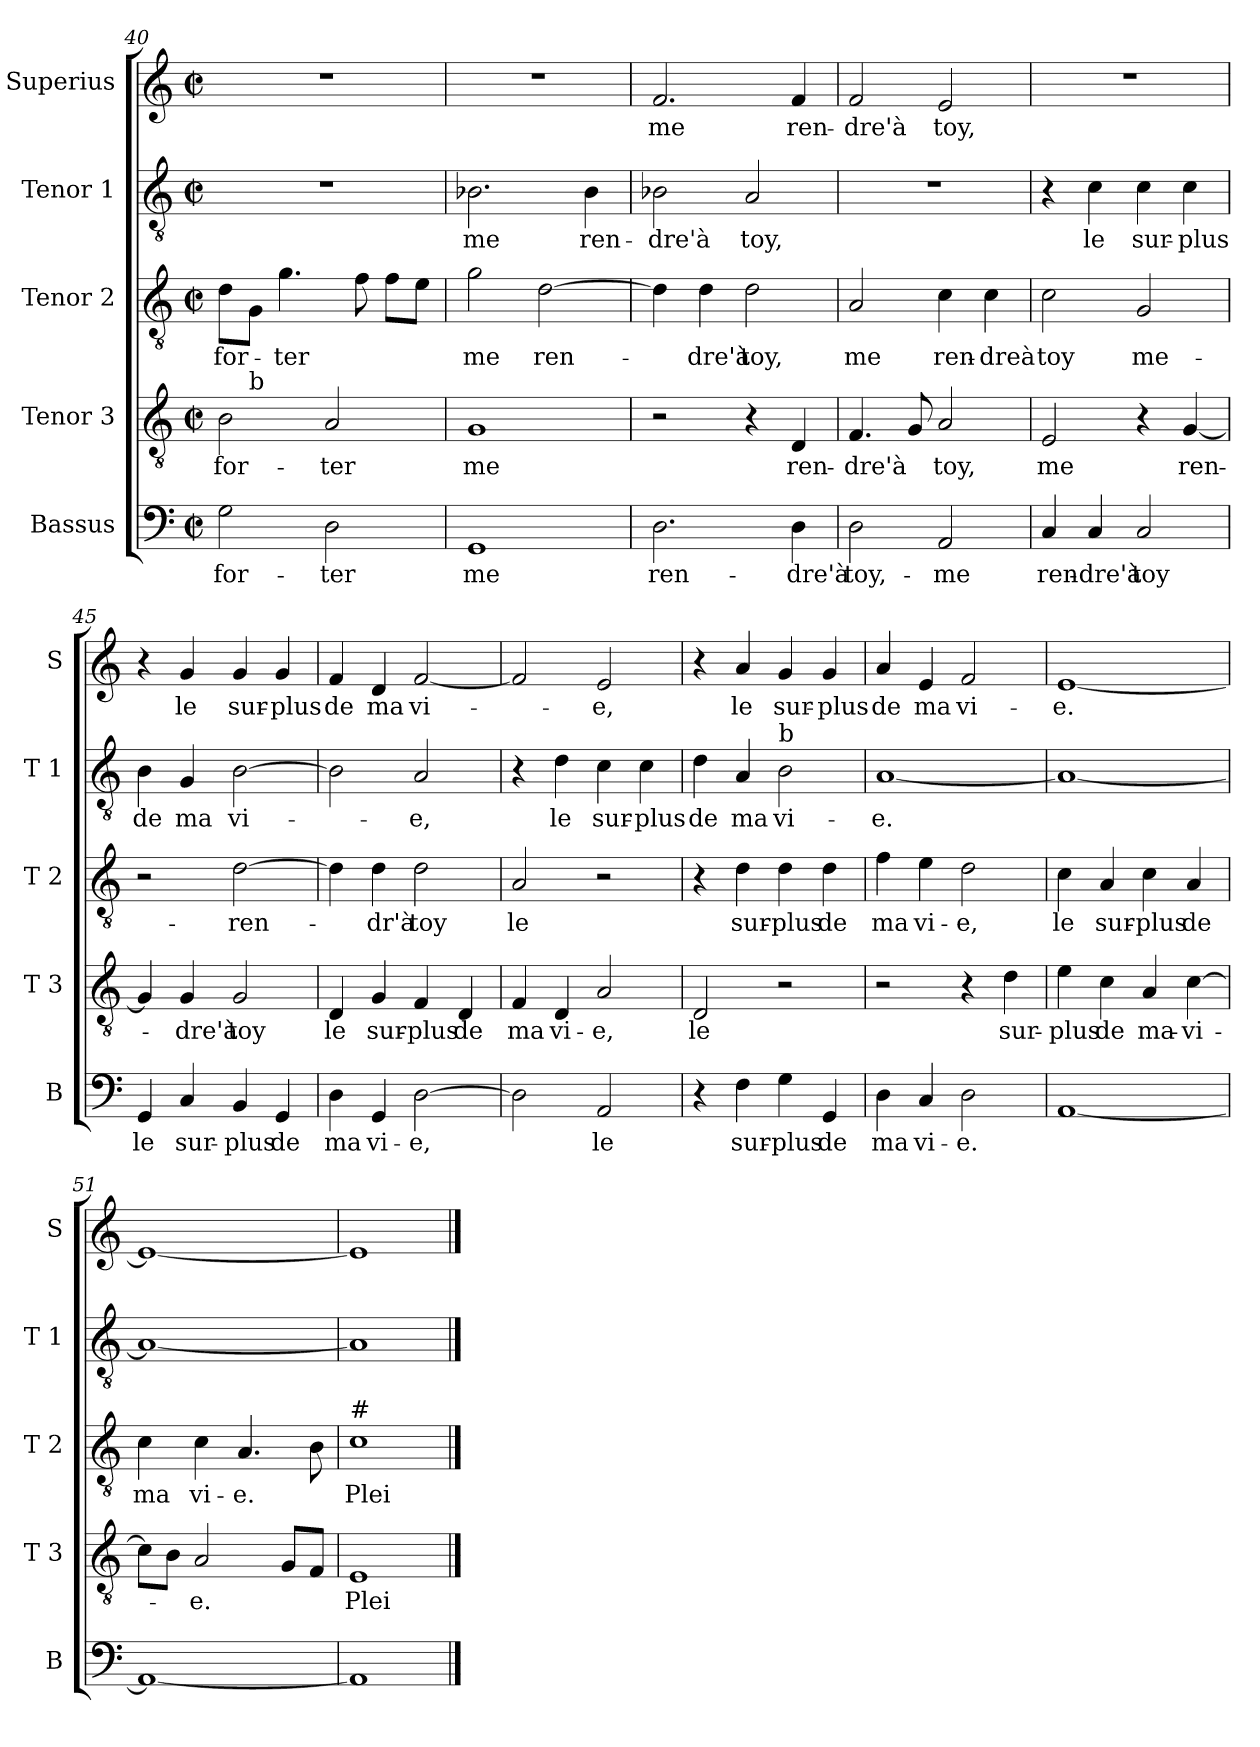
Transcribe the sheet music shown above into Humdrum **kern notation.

**kern	**text	**kern	**text	**kern	**text	**kern	**text	**kern	**text
*part5	*part5	*part4	*part4	*part3	*part3	*part2	*part2	*part1	*part1
*staff5	*staff5	*staff4	*staff4	*staff3	*staff3	*staff2	*staff2	*staff1	*staff1
*I"Bassus	*	*I"Tenor 3	*	*I"Tenor 2	*	*I"Tenor 1	*	*I"Superius	*
*I'B	*	*I'T 3	*	*I'T 2	*	*I'T 1	*	*I'S	*
*clefF4	*	*clefGv2	*	*clefGv2	*	*clefGv2	*	*clefG2	*
*k[]	*	*k[]	*	*k[]	*	*k[]	*	*k[]	*
*C:	*	*C:	*	*C:	*	*C:	*	*C:	*
*M2/2	*	*M2/2	*	*M2/2	*	*M2/2	*	*M2/2	*
*met(c|)	*	*met(c|)	*	*met(c|)	*	*met(c|)	*	*met(c|)	*
=40	=40	=40	=40	=40	=40	=40	=40	=40	=40
*	*	*^	*	*	*	*	*	*	*
2G\	-for-	2B\	8ryy	-for-	8d\L	-for-	1r	.	1r	.
!	!	!	!LO:TX:a:t=b	!	!	!	!	!	!	!
.	.	.	2..ryy	.	8G\J	.	.	.	.	.
.	.	.	.	.	4.g\	-ter	.	.	.	.
2D\	-ter	2A/	.	-ter	.	.	.	.	.	.
.	.	.	.	.	8f\	.	.	.	.	.
.	.	.	.	.	8f\L	.	.	.	.	.
.	.	.	.	.	8e\J	.	.	.	.	.
*	*	*v	*v	*	*	*	*	*	*	*
!!LO:LB:g=z
=41	=41	=41	=41	=41	=41	=41	=41	=41	=41
1GG	me	1G	me	2g\	me	2.B-X\	me	1r	.
.	.	.	.	[2d\	ren-	.	.	.	.
.	.	.	.	.	.	4B-\	ren-	.	.
=42	=42	=42	=42	=42	=42	=42	=42	=42	=42
2.D\	ren-	2r	.	4d\]	.	2B-X\	-dre'à	2.f/	me
.	.	.	.	4d\	-dre'à	.	.	.	.
.	.	4r	.	2d\	toy,	2A/	toy,	.	.
4D\	-dre'à	4D/	ren-	.	.	.	.	4f/	ren-
=43	=43	=43	=43	=43	=43	=43	=43	=43	=43
2D\	toy,-	4.F/	-dre'à	2A/	me	1r	.	2f/	-dre'à
.	.	8G/	.	.	.	.	.	.	.
2AA/	-me	2A/	toy,	4c\	ren-	.	.	2e/	toy,
.	.	.	.	4c\	-dreà	.	.	.	.
=44	=44	=44	=44	=44	=44	=44	=44	=44	=44
4C/	ren-	2E/	me	2c\	toy	4r	.	1r	.
4C/	-dre'à	.	.	.	.	4c\	le	.	.
2C/	toy	4r	.	2G/	me-	4c\	sur-	.	.
.	.	[4G/	ren-	.	.	4c\	-plus	.	.
=45	=45	=45	=45	=45	=45	=45	=45	=45	=45
4GG/	le	4G/]	.	2r	.	4B\	de	4r	.
4C/	sur-	4G/	-dre'à	.	.	4G/	ma	4g/	le
4BB/	-plus	2G/	toy	[2d\	-ren-	[2B\	vi-	4g/	sur-
4GG/	de	.	.	.	.	.	.	4g/	-plus
=46	=46	=46	=46	=46	=46	=46	=46	=46	=46
4D\	ma	4D/	le	4d\]	.	2B\]	.	4f/	de
4GG/	vi-	4G/	sur-	4d\	-dr'à	.	.	4d/	ma
[2D\	-e,	4F/	-plus	2d\	toy	2A/	-e,	[2f/	vi-
.	.	4D/	de	.	.	.	.	.	.
!!LO:LB:g=z
=47	=47	=47	=47	=47	=47	=47	=47	=47	=47
2D\]	.	4F/	ma	2A/	le	4r	.	2f/]	.
.	.	4D/	vi-	.	.	4d\	le	.	.
2AA/	le	2A/	-e,	2r	.	4c\	sur-	2e/	-e,
.	.	.	.	.	.	4c\	-plus	.	.
=48	=48	=48	=48	=48	=48	=48	=48	=48	=48
4r	.	2D/	le	4r	.	4d\	de	4r	.
4F\	sur-	.	.	4d\	sur-	4A/	ma	4a/	le
!	!	!	!	!	!	!LO:TX:a:t=b	!	!	!
4G\	-plus	2r	.	4d\	-plus	2B\	vi-	4g/	sur-
4GG/	de	.	.	4d\	de	.	.	4g/	-plus
=49	=49	=49	=49	=49	=49	=49	=49	=49	=49
4D\	ma	2r	.	4f\	ma	[1A	-e.	4a/	de
4C/	vi-	.	.	4e\	vi-	.	.	4e/	ma
2D\	-e.	4r	.	2d\	-e,	.	.	2f/	vi-
.	.	4d\	sur-	.	.	.	.	.	.
=50	=50	=50	=50	=50	=50	=50	=50	=50	=50
[1AA	.	4e\	-plus	4c\	le	1A_	.	[1e	-e.
.	.	4c\	de	4A/	sur-	.	.	.	.
.	.	4A/	ma-	4c\	-plus	.	.	.	.
.	.	[4c\	-vi-	4A/	de	.	.	.	.
=51	=51	=51	=51	=51	=51	=51	=51	=51	=51
1AA_	.	8c\L]	.	4c\	ma	1A_	.	1e_	.
.	.	8B\J	.	.	.	.	.	.	.
.	.	2A/	-e.	4c\	vi-	.	.	.	.
.	.	.	.	4.A/	-e.	.	.	.	.
.	.	8G/L	.	.	.	.	.	.	.
.	.	8F/J	.	8B\	.	.	.	.	.
=52	=52	=52	=52	=52	=52	=52	=52	=52	=52
!	!	!	!	!LO:TX:a:t=#	!	!	!	!	!
1AA]	.	1E	Plei-	1c	Plei-	1A]	.	1e]	.
==	==	==	==	==	==	==	==	==	==
*-	*-	*-	*-	*-	*-	*-	*-	*-	*-
